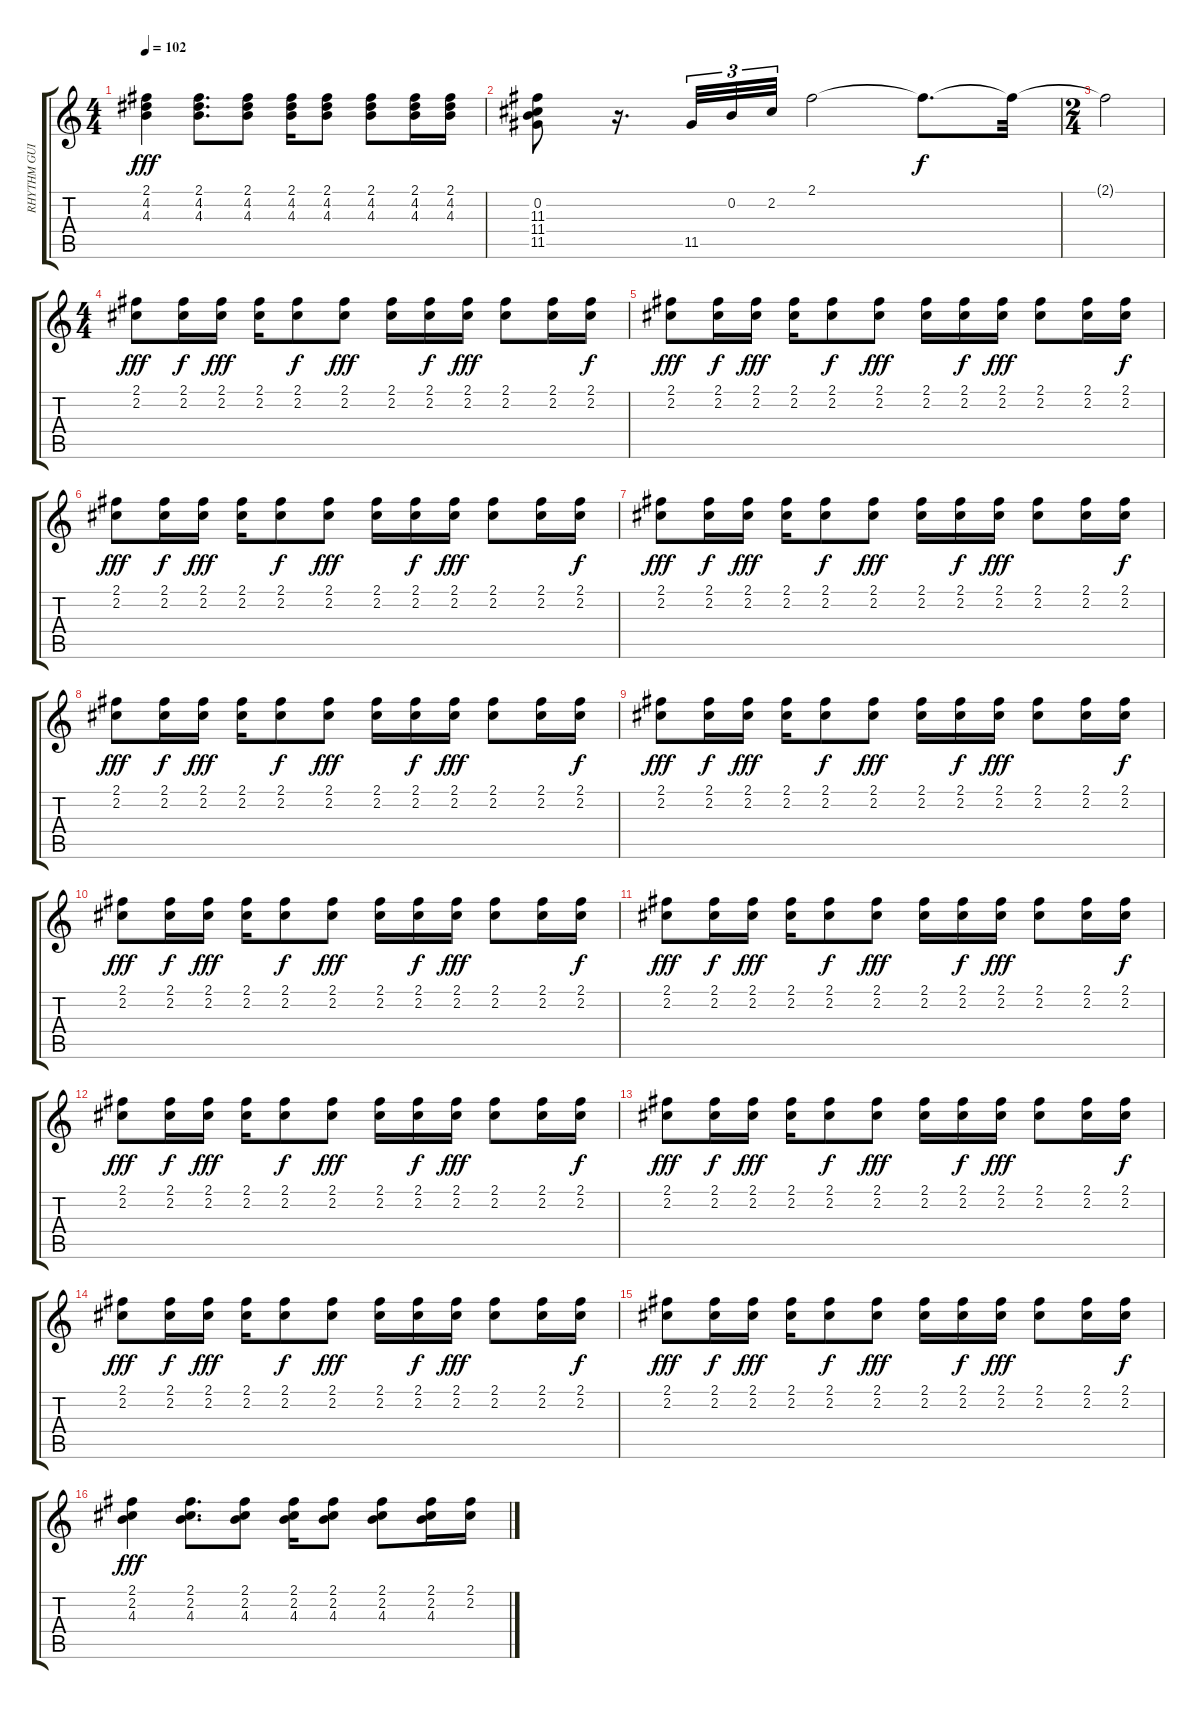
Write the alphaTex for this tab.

\track ("RHYTHM GUITAR" "RHYTHM GUI") {instrument acousticguitarsteel}
\staff {score tabs}
\tuning (E4 B3 G3 D3 A2 E2) {hide}
\ts (4 4)
\tempo 102
\clef g2
\ks c
(2.1 4.2 4.3).4{dy fff volume 11} (2.1 4.2 4.3).8{d} (2.1 4.2 4.3).8 (2.1 4.2 4.3).16 (2.1 4.2 4.3).8 (2.1 4.2 4.3).8 (2.1 4.2 4.3).16 (2.1 4.2 4.3).16 |
(0.2 11.3 11.4 11.5).8{volume 14} r.16{d} 11.5.32{tu (3 2)} 0.2.32{tu (3 2)} 2.2.32{tu (3 2)} 2.1.2 2.1{t}.8{d dy f} 2.1{t}.32 |
\ts (2 4)
2.1{t}.2 |
\ts (4 4)
(2.1 2.2).8{dy fff volume 11} (2.1 2.2).16{dy f} (2.1 2.2).16{dy fff} (2.1 2.2).16 (2.1 2.2).8{dy f} (2.1 2.2).8{dy fff} (2.1 2.2).16 (2.1 2.2).16{dy f} (2.1 2.2).16{dy fff} (2.1 2.2).8 (2.1 2.2).16 (2.1 2.2).16{dy f} |
(2.1 2.2).8{dy fff} (2.1 2.2).16{dy f} (2.1 2.2).16{dy fff} (2.1 2.2).16 (2.1 2.2).8{dy f} (2.1 2.2).8{dy fff} (2.1 2.2).16 (2.1 2.2).16{dy f} (2.1 2.2).16{dy fff} (2.1 2.2).8 (2.1 2.2).16 (2.1 2.2).16{dy f} |
(2.1 2.2).8{dy fff} (2.1 2.2).16{dy f} (2.1 2.2).16{dy fff} (2.1 2.2).16 (2.1 2.2).8{dy f} (2.1 2.2).8{dy fff} (2.1 2.2).16 (2.1 2.2).16{dy f} (2.1 2.2).16{dy fff} (2.1 2.2).8 (2.1 2.2).16 (2.1 2.2).16{dy f} |
(2.1 2.2).8{dy fff} (2.1 2.2).16{dy f} (2.1 2.2).16{dy fff} (2.1 2.2).16 (2.1 2.2).8{dy f} (2.1 2.2).8{dy fff} (2.1 2.2).16 (2.1 2.2).16{dy f} (2.1 2.2).16{dy fff} (2.1 2.2).8 (2.1 2.2).16 (2.1 2.2).16{dy f} |
(2.1 2.2).8{dy fff} (2.1 2.2).16{dy f} (2.1 2.2).16{dy fff} (2.1 2.2).16 (2.1 2.2).8{dy f} (2.1 2.2).8{dy fff} (2.1 2.2).16 (2.1 2.2).16{dy f} (2.1 2.2).16{dy fff} (2.1 2.2).8 (2.1 2.2).16 (2.1 2.2).16{dy f} |
(2.1 2.2).8{dy fff} (2.1 2.2).16{dy f} (2.1 2.2).16{dy fff} (2.1 2.2).16 (2.1 2.2).8{dy f} (2.1 2.2).8{dy fff} (2.1 2.2).16 (2.1 2.2).16{dy f} (2.1 2.2).16{dy fff} (2.1 2.2).8 (2.1 2.2).16 (2.1 2.2).16{dy f} |
(2.1 2.2).8{dy fff} (2.1 2.2).16{dy f} (2.1 2.2).16{dy fff} (2.1 2.2).16 (2.1 2.2).8{dy f} (2.1 2.2).8{dy fff} (2.1 2.2).16 (2.1 2.2).16{dy f} (2.1 2.2).16{dy fff} (2.1 2.2).8 (2.1 2.2).16 (2.1 2.2).16{dy f} |
(2.1 2.2).8{dy fff} (2.1 2.2).16{dy f} (2.1 2.2).16{dy fff} (2.1 2.2).16 (2.1 2.2).8{dy f} (2.1 2.2).8{dy fff} (2.1 2.2).16 (2.1 2.2).16{dy f} (2.1 2.2).16{dy fff} (2.1 2.2).8 (2.1 2.2).16 (2.1 2.2).16{dy f} |
(2.1 2.2).8{dy fff} (2.1 2.2).16{dy f} (2.1 2.2).16{dy fff} (2.1 2.2).16 (2.1 2.2).8{dy f} (2.1 2.2).8{dy fff} (2.1 2.2).16 (2.1 2.2).16{dy f} (2.1 2.2).16{dy fff} (2.1 2.2).8 (2.1 2.2).16 (2.1 2.2).16{dy f} |
(2.1 2.2).8{dy fff} (2.1 2.2).16{dy f} (2.1 2.2).16{dy fff} (2.1 2.2).16 (2.1 2.2).8{dy f} (2.1 2.2).8{dy fff} (2.1 2.2).16 (2.1 2.2).16{dy f} (2.1 2.2).16{dy fff} (2.1 2.2).8 (2.1 2.2).16 (2.1 2.2).16{dy f} |
(2.1 2.2).8{dy fff} (2.1 2.2).16{dy f} (2.1 2.2).16{dy fff} (2.1 2.2).16 (2.1 2.2).8{dy f} (2.1 2.2).8{dy fff} (2.1 2.2).16 (2.1 2.2).16{dy f} (2.1 2.2).16{dy fff} (2.1 2.2).8 (2.1 2.2).16 (2.1 2.2).16{dy f} |
(2.1 2.2).8{dy fff} (2.1 2.2).16{dy f} (2.1 2.2).16{dy fff} (2.1 2.2).16 (2.1 2.2).8{dy f} (2.1 2.2).8{dy fff} (2.1 2.2).16 (2.1 2.2).16{dy f} (2.1 2.2).16{dy fff} (2.1 2.2).8 (2.1 2.2).16 (2.1 2.2).16{dy f} |
(2.1 2.2 4.3).4{dy fff} (2.1 2.2 4.3).8{d} (2.1 2.2 4.3).8 (2.1 2.2 4.3).16 (2.1 2.2 4.3).8 (2.1 2.2 4.3).8 (2.1 2.2 4.3).16 (2.1 2.2).16
